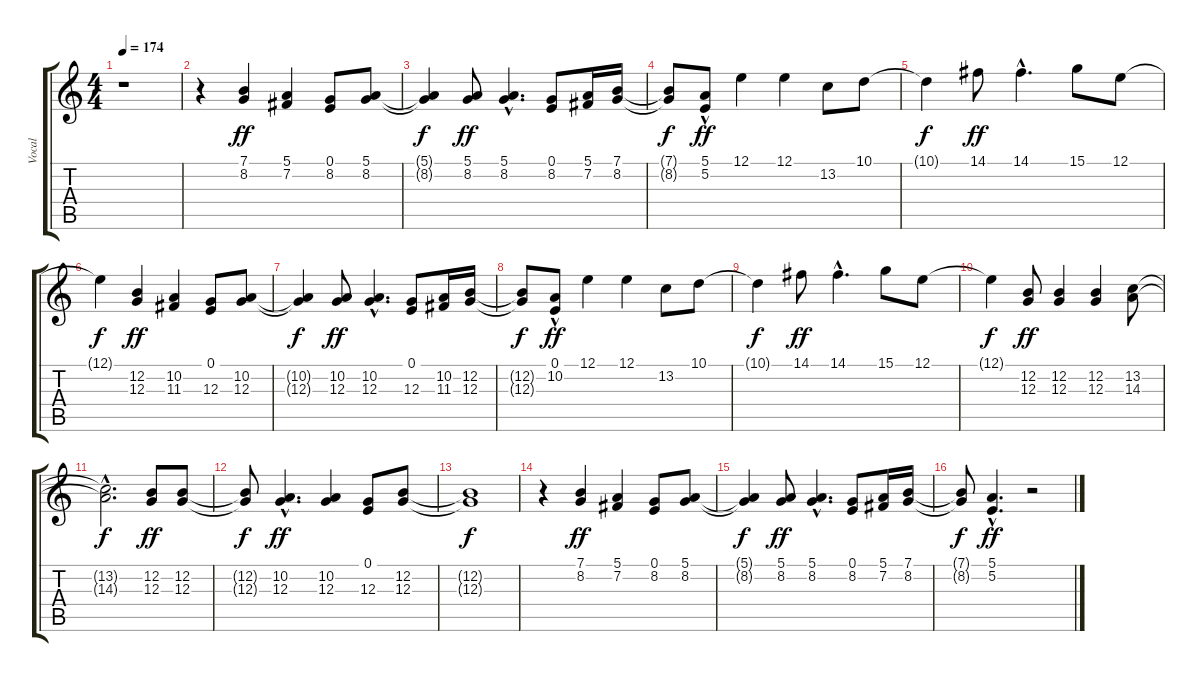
\track ("Vocal" "Vocal") {instrument synthvoice}
\staff {score tabs}
\tuning (E4 B3 G3 D3 A2 E2) {hide}
\ts (4 4)
\tempo 174
\clef g2
\ks c
r.1{dy f} |
r.4 (7.1 8.2).4{dy ff} (5.1 7.2).4 (0.1 8.2).8 (5.1 8.2).8 |
(5.1{t} 8.2{t}).4{dy f} (5.1 8.2).8{dy ff} (5.1{hac} 8.2{hac}).4{d} (0.1 8.2).8 (5.1 7.2).16 (7.1 8.2).16 |
(7.1{t} 8.2{t}).8{dy f} (5.1{hac} 5.2{hac}).8{dy ff} 12.1.4 12.1.4 13.2.8 10.1.8 |
10.1{t}.4{dy f} 14.1.8{dy ff} 14.1{hac}.4{d} 15.1.8 12.1.8 |
12.1{t}.4{dy f} (12.2 12.3).4{dy ff} (10.2 11.3).4 (0.1 12.3).8 (10.2 12.3).8 |
(10.2{t} 12.3{t}).4{dy f} (10.2 12.3).8{dy ff} (10.2{hac} 12.3{hac}).4{d} (0.1 12.3).8 (10.2 11.3).16 (12.2 12.3).16 |
(12.2{t} 12.3{t}).8{dy f} (0.1{hac} 10.2{hac}).8{dy ff} 12.1.4 12.1.4 13.2.8 10.1.8 |
10.1{t}.4{dy f} 14.1.8{dy ff} 14.1{hac}.4{d} 15.1.8 12.1.8 |
12.1{t}.4{dy f} (12.2 12.3).8{dy ff} (12.2 12.3).4 (12.2 12.3).4 (13.2 14.3).8 |
(13.2{hac t} 14.3{hac t}).2{d dy f} (12.2 12.3).8{dy ff} (12.2 12.3).8 |
(12.2{t} 12.3{t}).8{dy f} (10.2{hac} 12.3{hac}).4{d dy ff} (10.2 12.3).4 (0.1 12.3).8 (12.2 12.3).8 |
(12.2{t} 12.3{t}).1{dy f} |
r.4 (7.1 8.2).4{dy ff} (5.1 7.2).4 (0.1 8.2).8 (5.1 8.2).8 |
(5.1{t} 8.2{t}).4{dy f} (5.1 8.2).8{dy ff} (5.1{hac} 8.2{hac}).4{d} (0.1 8.2).8 (5.1 7.2).16 (7.1 8.2).16 |
(7.1{t} 8.2{t}).8{dy f} (5.1{hac} 5.2{hac}).4{d dy ff} r.2
